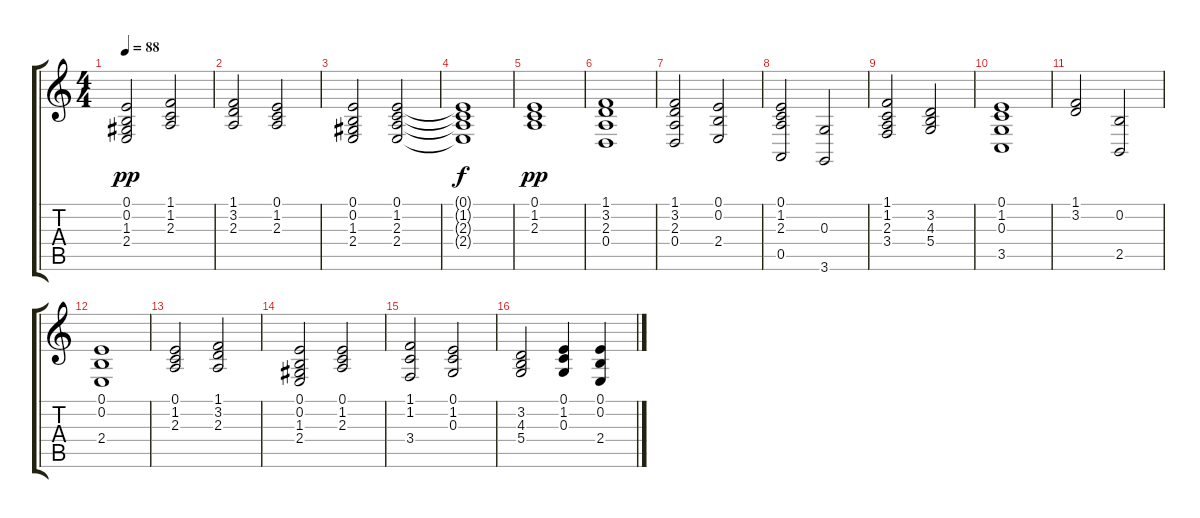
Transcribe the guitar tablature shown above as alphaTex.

\track "" {instrument synthstrings1}
\staff {score tabs}
\tuning (E4 B3 G3 D3 A2 E2) {hide}
\ts (4 4)
\tempo 88
\clef g2
\ks c
(0.1 0.2 1.3 2.4).2{dy pp} (1.1 1.2 2.3).2 |
(1.1 3.2 2.3).2 (0.1 1.2 2.3).2 |
(0.1 0.2 1.3 2.4).2 (0.1 1.2 2.3 2.4).2 |
(0.1{t} 1.2{t} 2.3{t} 2.4{t}).1{dy f} |
(0.1 1.2 2.3).1{dy pp} |
(1.1 3.2 2.3 0.4).1 |
(1.1 3.2 2.3 0.4).2 (0.1 0.2 2.4).2 |
(0.1 1.2 2.3 0.5).2 (0.3 3.6).2 |
(1.1 1.2 2.3 3.4).2 (3.2 4.3 5.4).2 |
(0.1 1.2 0.3 3.5).1 |
(1.1 3.2).2 (0.2 2.5).2 |
(0.1 0.2 2.4).1 |
(0.1 1.2 2.3).2 (1.1 3.2 2.3).2 |
(0.1 0.2 1.3 2.4).2 (0.1 1.2 2.3).2 |
(1.1 1.2 3.4).2 (0.1 1.2 0.3).2 |
(3.2 4.3 5.4).2 (0.1 1.2 0.3).4 (0.1 0.2 2.4).4
